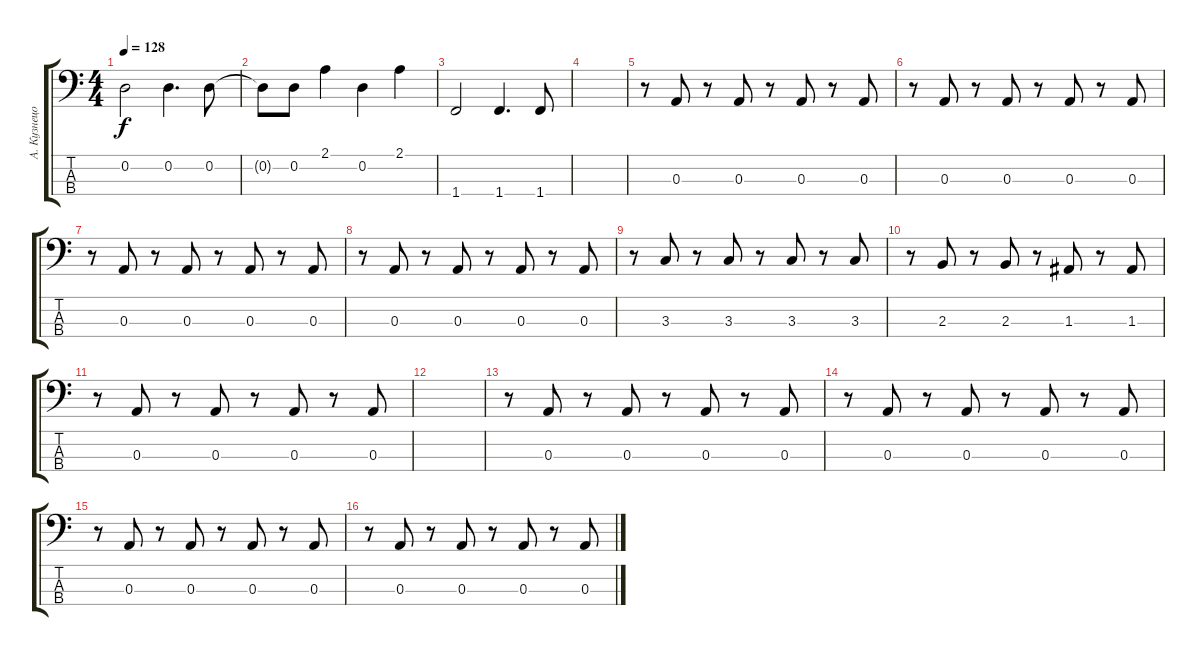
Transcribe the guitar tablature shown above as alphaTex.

\track ("А. Кузнецов" "А. Кузнецо") {instrument slapbass1}
\staff {score tabs}
\tuning (G2 D2 A1 E1) {hide}
\ts (4 4)
\tempo 128
\clef f4
\ks c
0.2.2{dy f} 0.2.4{d} 0.2.8 |
0.2{t}.8 0.2.8 2.1.4 0.2.4 2.1.4 |
1.4.2 1.4.4{d} 1.4.8 |
|
r.8 0.3.8 r.8 0.3.8 r.8 0.3.8 r.8 0.3.8 |
r.8 0.3.8 r.8 0.3.8 r.8 0.3.8 r.8 0.3.8 |
r.8 0.3.8 r.8 0.3.8 r.8 0.3.8 r.8 0.3.8 |
r.8 0.3.8 r.8 0.3.8 r.8 0.3.8 r.8 0.3.8 |
r.8 3.3.8 r.8 3.3.8 r.8 3.3.8 r.8 3.3.8 |
r.8 2.3.8 r.8 2.3.8 r.8 1.3.8 r.8 1.3.8 |
r.8 0.3.8 r.8 0.3.8 r.8 0.3.8 r.8 0.3.8 |
|
r.8 0.3.8 r.8 0.3.8 r.8 0.3.8 r.8 0.3.8 |
r.8 0.3.8 r.8 0.3.8 r.8 0.3.8 r.8 0.3.8 |
r.8 0.3.8 r.8 0.3.8 r.8 0.3.8 r.8 0.3.8 |
r.8 0.3.8 r.8 0.3.8 r.8 0.3.8 r.8 0.3.8
